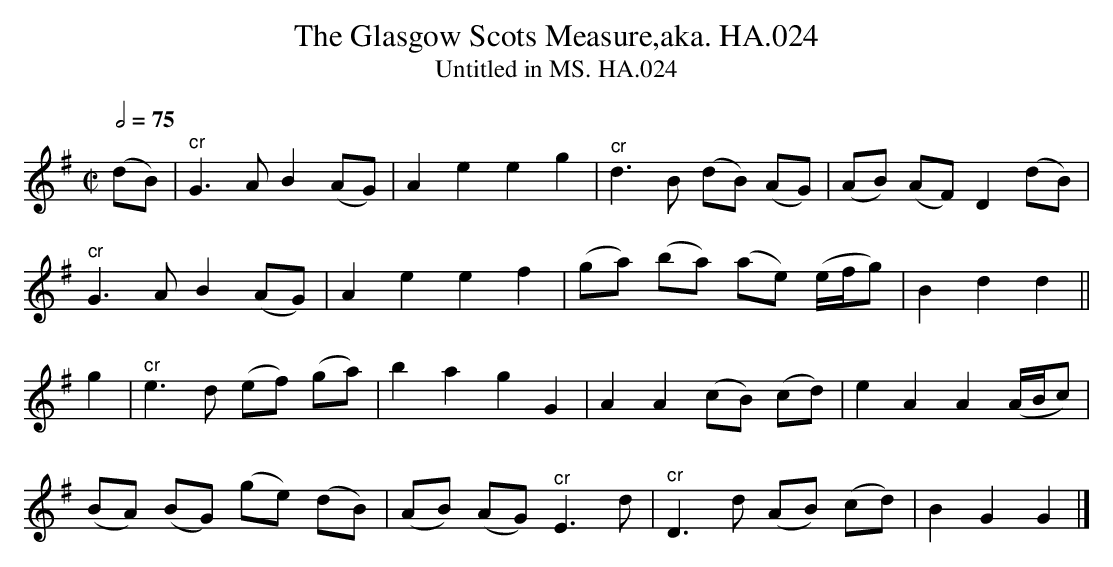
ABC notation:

X:1
T:Glasgow Scots Measure,aka. HA.024, The
T:Untitled in MS. HA.024
M:C|
L:1/8
Q:1/2=75
K:G
(dB)|"^cr"G3A B2(AG)|A2e2e2g2|\
"^cr"d3B (dB) (AG)|(AB) (AF) D2(dB)|
"^cr"G3A B2(AG)|A2e2e2f2|\
(ga) (ba) (ae) (e/f/g)|B2d2d2||
g2|"^cr"e3d (ef) (ga)|b2a2g2G2|\
A2A2 (cB) (cd)|e2A2 A2 (A/B/c)|
(BA) (BG) (ge) (dB)|(AB) (AG) "^cr"E3d|\
"^cr"D3d (AB) (cd)|B2G2G2|]
